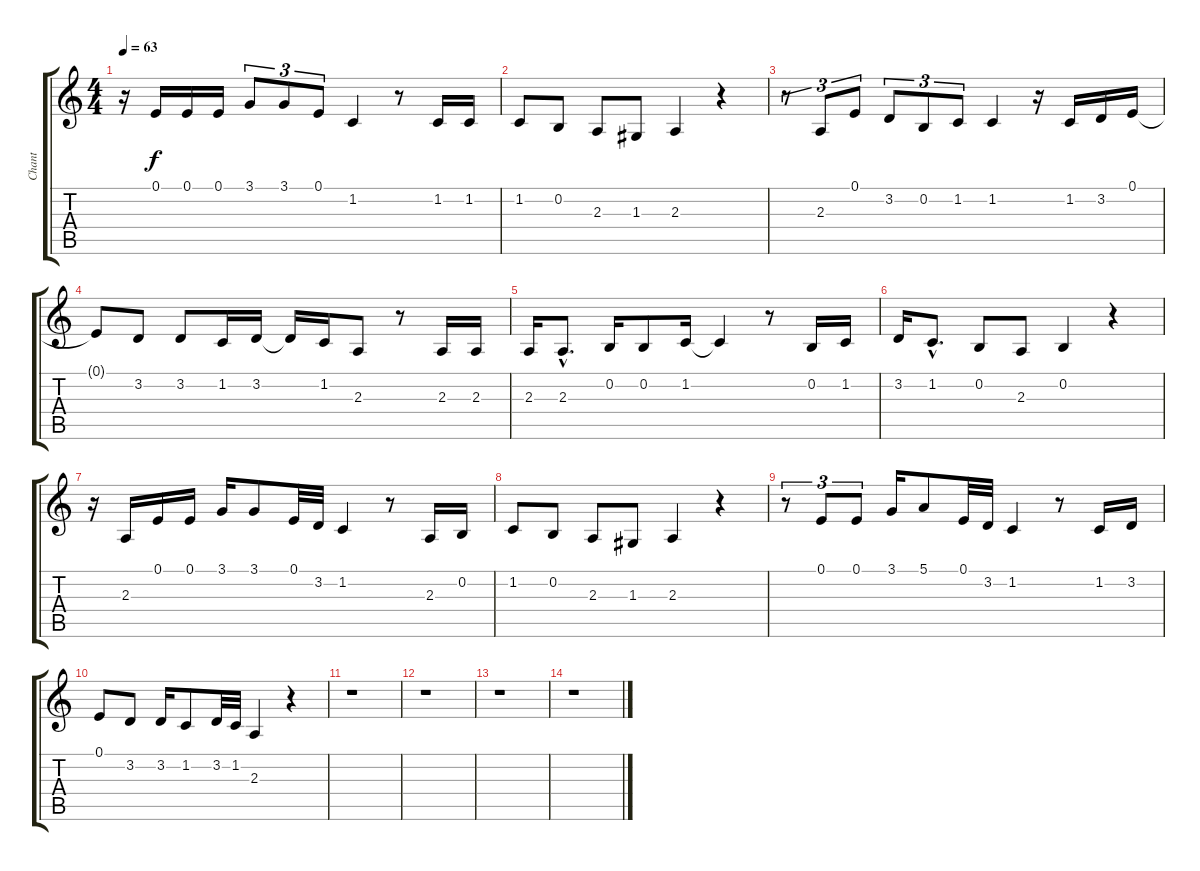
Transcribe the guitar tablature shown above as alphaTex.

\track ("Chant" "Chant") {instrument altosax}
\staff {score tabs}
\tuning (E4 B3 G3 D3 A2 E2) {hide}
\ts (4 4)
\tempo 63
\clef g2
\ks c
r.16{dy f} 0.1.16 0.1.16 0.1.16 3.1.8{tu (3 2)} 3.1.8{tu (3 2)} 0.1.8{tu (3 2)} 1.2.4 r.8 1.2.16 1.2.16 |
1.2.8 0.2.8 2.3.8 1.3.8 2.3.4 r.4 |
r.8{tu (3 2)} 2.3.8{tu (3 2)} 0.1.8{tu (3 2)} 3.2.8{tu (3 2)} 0.2.8{tu (3 2)} 1.2.8{tu (3 2)} 1.2.4 r.16 1.2.16 3.2.16 0.1.16 |
0.1{t}.8 3.2.8 3.2.8 1.2.16 3.2.16 3.2{t}.16 1.2.16 2.3.8 r.8 2.3.16 2.3.16 |
2.3.16 2.3{hac}.8{d} 0.2.16 0.2.8 1.2.16 1.2{t}.4 r.8 0.2.16 1.2.16 |
3.2.16 1.2{hac}.8{d} 0.2.8 2.3.8 0.2.4 r.4 |
r.16 2.3.16 0.1.16 0.1.16 3.1.16 3.1.8 0.1.32 3.2.32 1.2.4 r.8 2.3.16 0.2.16 |
1.2.8 0.2.8 2.3.8 1.3.8 2.3.4 r.4 |
r.8{tu (3 2)} 0.1.8{tu (3 2)} 0.1.8{tu (3 2)} 3.1.16 5.1.8 0.1.32 3.2.32 1.2.4 r.8 1.2.16 3.2.16 |
0.1.8 3.2.8 3.2.16 1.2.8 3.2.32 1.2.32 2.3.4 r.4 |
r.1 |
r.1 |
r.1 |
r.1
